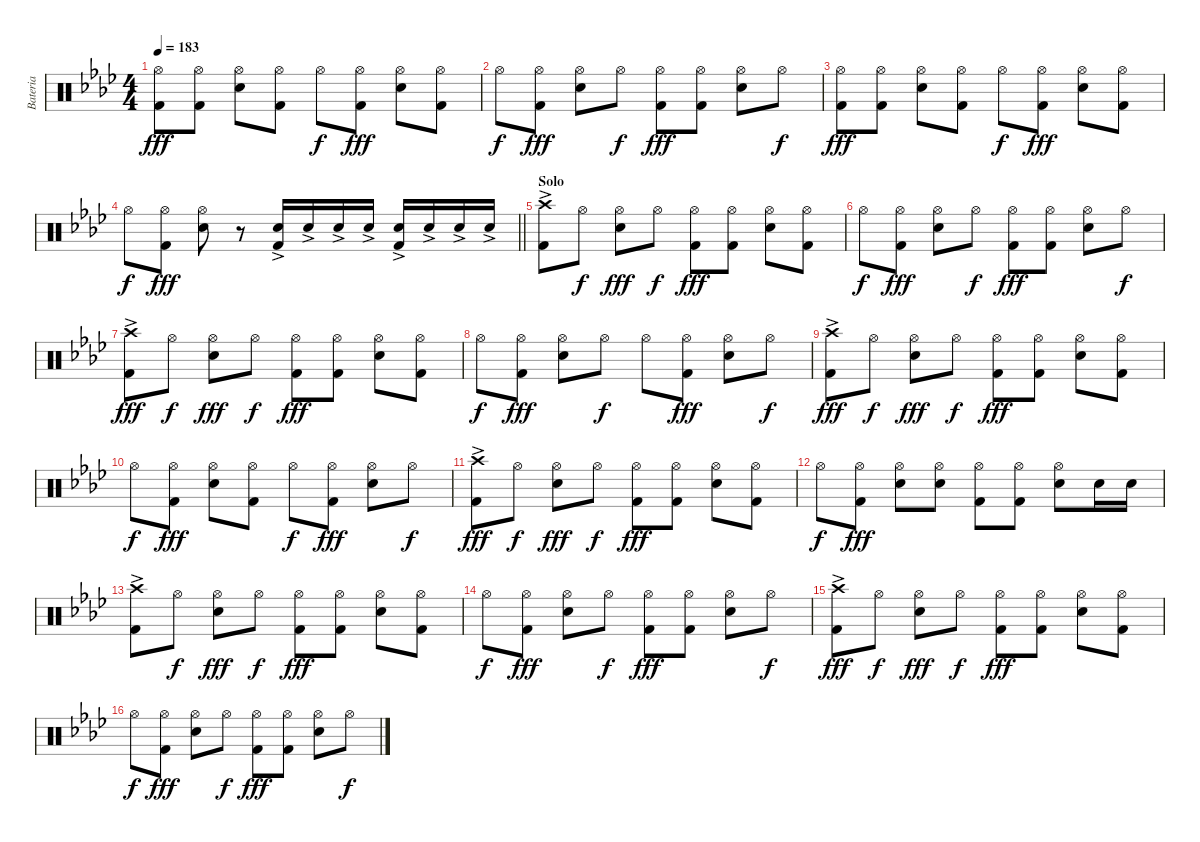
\track ("Bateria" "Bateria") {instrument percussion}
\staff {score}
\articulation defaults
\ts (4 4)
\tempo 183
\clef neutral
\ks ab
("Kick (hit) 2" "Hi-Hat (open)").8{dy fff} ("Kick (hit) 2" "Hi-Hat (open)").8 ("Electric Snare (hit)" "Hi-Hat (open)").8 ("Kick (hit) 2" "Hi-Hat (open)").8 "Hi-Hat (open)".8{dy f} ("Kick (hit) 2" "Hi-Hat (open)").8{dy fff} ("Electric Snare (hit)" "Hi-Hat (open)").8 ("Kick (hit) 2" "Hi-Hat (open)").8 |
"Hi-Hat (open)".8{dy f} ("Kick (hit) 2" "Hi-Hat (open)").8{dy fff} ("Electric Snare (hit)" "Hi-Hat (open)").8 "Hi-Hat (open)".8{dy f} ("Kick (hit) 2" "Hi-Hat (open)").8{dy fff} ("Kick (hit) 2" "Hi-Hat (open)").8 ("Electric Snare (hit)" "Hi-Hat (open)").8 "Hi-Hat (open)".8{dy f} |
("Kick (hit) 2" "Hi-Hat (open)").8{dy fff} ("Kick (hit) 2" "Hi-Hat (open)").8 ("Electric Snare (hit)" "Hi-Hat (open)").8 ("Kick (hit) 2" "Hi-Hat (open)").8 "Hi-Hat (open)".8{dy f} ("Kick (hit) 2" "Hi-Hat (open)").8{dy fff} ("Electric Snare (hit)" "Hi-Hat (open)").8 ("Kick (hit) 2" "Hi-Hat (open)").8 |
\barLineRight lightlight "Hi-Hat (open)".8{dy f}
("Kick (hit) 2" "Hi-Hat (open)").8{dy fff} ("Electric Snare (hit)" "Hi-Hat (open)").8 r.8 ("Kick (hit) 2" "Electric Snare (hit)"{ac}).16 "Electric Snare (hit)"{ac}.16 "Electric Snare (hit)"{ac}.16 "Electric Snare (hit)"{ac}.16 ("Kick (hit) 2" "Electric Snare (hit)"{ac}).16 "Electric Snare (hit)"{ac}.16 "Electric Snare (hit)"{ac}.16 "Electric Snare (hit)"{ac}.16 |
\section ("" "Solo")
("Kick (hit) 2" "Crash high (hit)"{ac}).8 "Hi-Hat (open)".8{dy f} ("Electric Snare (hit)" "Hi-Hat (open)").8{dy fff} "Hi-Hat (open)".8{dy f} ("Kick (hit) 2" "Hi-Hat (open)").8{dy fff} ("Kick (hit) 2" "Hi-Hat (open)").8 ("Electric Snare (hit)" "Hi-Hat (open)").8 ("Kick (hit) 2" "Hi-Hat (open)").8 |
"Hi-Hat (open)".8{dy f} ("Kick (hit) 2" "Hi-Hat (open)").8{dy fff} ("Electric Snare (hit)" "Hi-Hat (open)").8 "Hi-Hat (open)".8{dy f} ("Kick (hit) 2" "Hi-Hat (open)").8{dy fff} ("Kick (hit) 2" "Hi-Hat (open)").8 ("Electric Snare (hit)" "Hi-Hat (open)").8 "Hi-Hat (open)".8{dy f} |
("Kick (hit) 2" "Crash high (hit)"{ac}).8{dy fff} "Hi-Hat (open)".8{dy f} ("Electric Snare (hit)" "Hi-Hat (open)").8{dy fff} "Hi-Hat (open)".8{dy f} ("Kick (hit) 2" "Hi-Hat (open)").8{dy fff} ("Kick (hit) 2" "Hi-Hat (open)").8 ("Electric Snare (hit)" "Hi-Hat (open)").8 ("Kick (hit) 2" "Hi-Hat (open)").8 |
"Hi-Hat (open)".8{dy f} ("Kick (hit) 2" "Hi-Hat (open)").8{dy fff} ("Electric Snare (hit)" "Hi-Hat (open)").8 "Hi-Hat (open)".8{dy f} "Hi-Hat (open)".8 ("Kick (hit) 2" "Hi-Hat (open)").8{dy fff} ("Electric Snare (hit)" "Hi-Hat (open)").8 "Hi-Hat (open)".8{dy f} |
("Kick (hit) 2" "Crash high (hit)"{ac}).8{dy fff} "Hi-Hat (open)".8{dy f} ("Electric Snare (hit)" "Hi-Hat (open)").8{dy fff} "Hi-Hat (open)".8{dy f} ("Kick (hit) 2" "Hi-Hat (open)").8{dy fff} ("Kick (hit) 2" "Hi-Hat (open)").8 ("Electric Snare (hit)" "Hi-Hat (open)").8 ("Kick (hit) 2" "Hi-Hat (open)").8 |
"Hi-Hat (open)".8{dy f} ("Kick (hit) 2" "Hi-Hat (open)").8{dy fff} ("Electric Snare (hit)" "Hi-Hat (open)").8 ("Kick (hit) 2" "Hi-Hat (open)").8 "Hi-Hat (open)".8{dy f} ("Kick (hit) 2" "Hi-Hat (open)").8{dy fff} ("Electric Snare (hit)" "Hi-Hat (open)").8 "Hi-Hat (open)".8{dy f} |
("Kick (hit) 2" "Crash high (hit)"{ac}).8{dy fff} "Hi-Hat (open)".8{dy f} ("Electric Snare (hit)" "Hi-Hat (open)").8{dy fff} "Hi-Hat (open)".8{dy f} ("Kick (hit) 2" "Hi-Hat (open)").8{dy fff} ("Kick (hit) 2" "Hi-Hat (open)").8 ("Electric Snare (hit)" "Hi-Hat (open)").8 ("Kick (hit) 2" "Hi-Hat (open)").8 |
"Hi-Hat (open)".8{dy f} ("Kick (hit) 2" "Hi-Hat (open)").8{dy fff} ("Electric Snare (hit)" "Hi-Hat (open)").8 ("Electric Snare (hit)" "Hi-Hat (open)").8 ("Kick (hit) 2" "Hi-Hat (open)").8 ("Kick (hit) 2" "Hi-Hat (open)").8 ("Electric Snare (hit)" "Hi-Hat (open)").8 "Electric Snare (hit)".16 "Electric Snare (hit)".16 |
("Kick (hit) 2" "Crash high (hit)"{ac}).8 "Hi-Hat (open)".8{dy f} ("Electric Snare (hit)" "Hi-Hat (open)").8{dy fff} "Hi-Hat (open)".8{dy f} ("Kick (hit) 2" "Hi-Hat (open)").8{dy fff} ("Kick (hit) 2" "Hi-Hat (open)").8 ("Electric Snare (hit)" "Hi-Hat (open)").8 ("Kick (hit) 2" "Hi-Hat (open)").8 |
"Hi-Hat (open)".8{dy f} ("Kick (hit) 2" "Hi-Hat (open)").8{dy fff} ("Electric Snare (hit)" "Hi-Hat (open)").8 "Hi-Hat (open)".8{dy f} ("Kick (hit) 2" "Hi-Hat (open)").8{dy fff} ("Kick (hit) 2" "Hi-Hat (open)").8 ("Electric Snare (hit)" "Hi-Hat (open)").8 "Hi-Hat (open)".8{dy f} |
("Kick (hit) 2" "Crash high (hit)"{ac}).8{dy fff} "Hi-Hat (open)".8{dy f} ("Electric Snare (hit)" "Hi-Hat (open)").8{dy fff} "Hi-Hat (open)".8{dy f} ("Kick (hit) 2" "Hi-Hat (open)").8{dy fff} ("Kick (hit) 2" "Hi-Hat (open)").8 ("Electric Snare (hit)" "Hi-Hat (open)").8 ("Kick (hit) 2" "Hi-Hat (open)").8 |
"Hi-Hat (open)".8{dy f} ("Kick (hit) 2" "Hi-Hat (open)").8{dy fff} ("Electric Snare (hit)" "Hi-Hat (open)").8 "Hi-Hat (open)".8{dy f} ("Kick (hit) 2" "Hi-Hat (open)").8{dy fff} ("Kick (hit) 2" "Hi-Hat (open)").8 ("Electric Snare (hit)" "Hi-Hat (open)").8 "Hi-Hat (open)".8{dy f}
